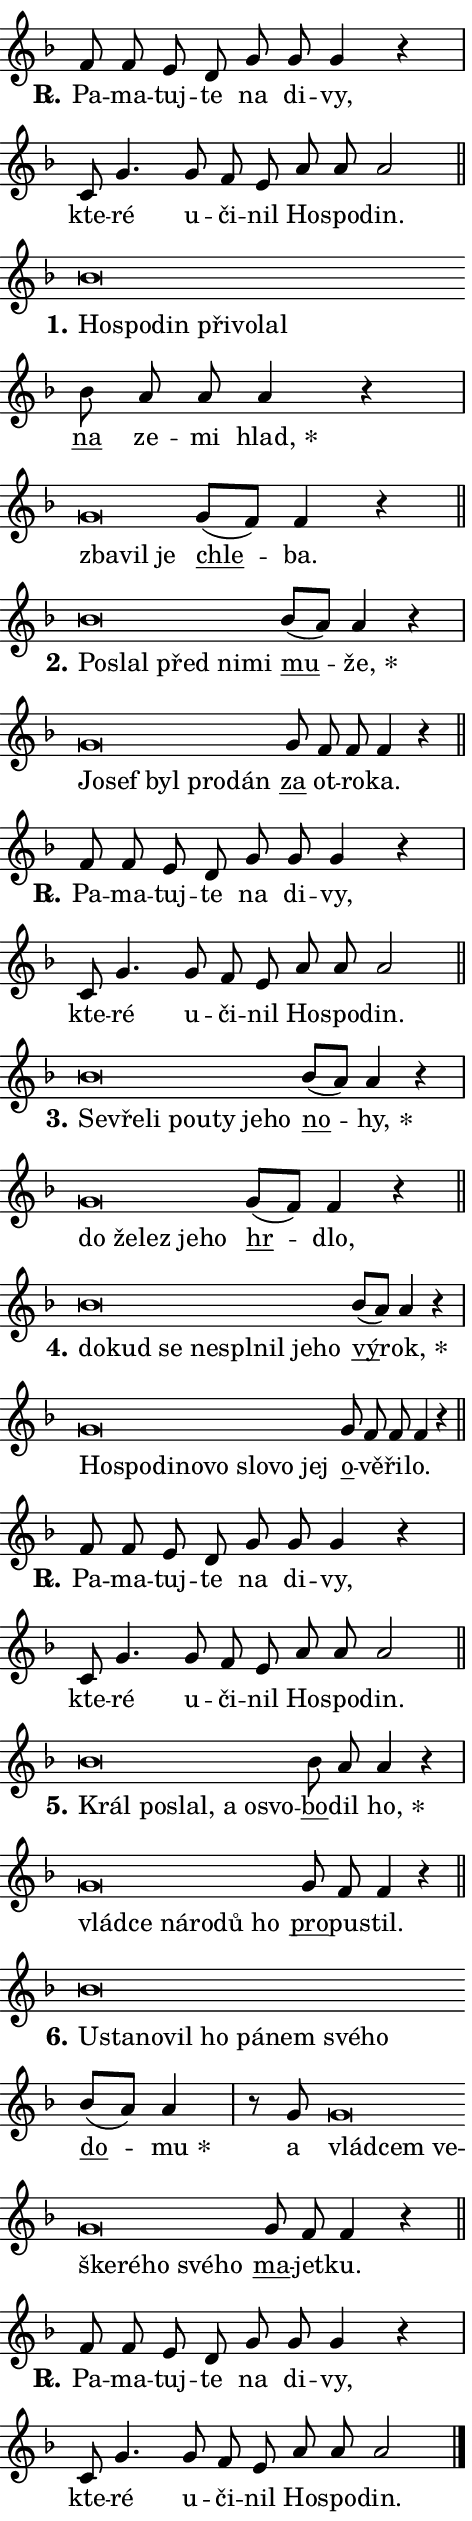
\version "2.24.0"
\header { tagline = "" }
\paper {
  indent = 0\cm
  top-margin = 0\cm
  right-margin = 0.13\cm % to fit lyric hyphens
  bottom-margin = 0\cm
  left-margin = 0\cm
  paper-width = 8\cm
  page-breaking = #ly:one-page-breaking
  system-system-spacing.basic-distance = #11
  score-system-spacing.basic-distance = #11
  ragged-last = ##f
}


%% Author: Thomas Morley
%% https://lists.gnu.org/archive/html/lilypond-user/2020-05/msg00002.html
#(define (line-position grob)
"Returns position of @var[grob} in current system:
   @code{'start}, if at first time-step
   @code{'end}, if at last time-step
   @code{'middle} otherwise
"
  (let* ((col (ly:item-get-column grob))
         (ln (ly:grob-object col 'left-neighbor))
         (rn (ly:grob-object col 'right-neighbor))
         (col-to-check-left (if (ly:grob? ln) ln col))
         (col-to-check-right (if (ly:grob? rn) rn col))
         (break-dir-left
           (and
             (ly:grob-property col-to-check-left 'non-musical #f)
             (ly:item-break-dir col-to-check-left)))
         (break-dir-right
           (and
             (ly:grob-property col-to-check-right 'non-musical #f)
             (ly:item-break-dir col-to-check-right))))
        (cond ((eqv? 1 break-dir-left) 'start)
              ((eqv? -1 break-dir-right) 'end)
              (else 'middle))))

#(define (tranparent-at-line-position vctor)
  (lambda (grob)
  "Relying on @code{line-position} select the relevant enry from @var{vctor}.
Used to determine transparency,"
    (case (line-position grob)
      ((end) (not (vector-ref vctor 0)))
      ((middle) (not (vector-ref vctor 1)))
      ((start) (not (vector-ref vctor 2))))))

noteHeadBreakVisibility =
#(define-music-function (break-visibility)(vector?)
"Makes @code{NoteHead}s transparent relying on @var{break-visibility}"
#{
  \override NoteHead.transparent =
    #(tranparent-at-line-position break-visibility)
#})

#(define delete-ledgers-for-transparent-note-heads
  (lambda (grob)
    "Reads whether a @code{NoteHead} is transparent.
If so this @code{NoteHead} is removed from @code{'note-heads} from
@var{grob}, which is supposed to be @code{LedgerLineSpanner}.
As a result ledgers are not printed for this @code{NoteHead}"
    (let* ((nhds-array (ly:grob-object grob 'note-heads))
           (nhds-list
             (if (ly:grob-array? nhds-array)
                 (ly:grob-array->list nhds-array)
                 '()))
           ;; Relies on the transparent-property being done before
           ;; Staff.LedgerLineSpanner.after-line-breaking is executed.
           ;; This is fragile ...
           (to-keep
             (remove
               (lambda (nhd)
                 (ly:grob-property nhd 'transparent #f))
               nhds-list)))
      ;; TODO find a better method to iterate over grob-arrays, similiar
      ;; to filter/remove etc for lists
      ;; For now rebuilt from scratch
      (set! (ly:grob-object grob 'note-heads)  '())
      (for-each
        (lambda (nhd)
          (ly:pointer-group-interface::add-grob grob 'note-heads nhd))
        to-keep))))

squashNotes = {
  \override NoteHead.X-extent = #'(-0.2 . 0.2)
  \override NoteHead.Y-extent = #'(-0.75 . 0)
  \override NoteHead.stencil =
    #(lambda (grob)
       (let ((pos (ly:grob-property grob 'staff-position)))
         (begin
           (if (< pos -7) (display "ERROR: Lower brevis then expected\n") (display ""))
           (if (<= pos -6) ly:text-interface::print ly:note-head::print))))
}
unSquashNotes = {
  \revert NoteHead.X-extent
  \revert NoteHead.Y-extent
  \revert NoteHead.stencil
}

hideNotes = \noteHeadBreakVisibility #begin-of-line-visible
unHideNotes = \noteHeadBreakVisibility #all-visible

% work-around for resetting accidentals
% https://lilypond.org/doc/v2.23/Documentation/notation/displaying-rhythms#unmetered-music
cadenzaMeasure = {
  \cadenzaOff
  \partial 1024 s1024
  \cadenzaOn
}

#(define-markup-command (accent layout props text) (markup?)
  "Underline accented syllable"
  (interpret-markup layout props
    #{\markup \override #'(offset . 4.3) \underline { #text }#}))

responsum = \markup \concat {
  "R" \hspace #-1.05 \path #0.1 #'((moveto 0 0.07) (lineto 0.9 0.8)) \hspace #0.05 "."
}

spaceSize = #0.6828661417322834 % exact space size for TeX Gyre Schola

\layout {
  \context {
    \Staff
    \remove "Time_signature_engraver"
    \override LedgerLineSpanner.after-line-breaking = #delete-ledgers-for-transparent-note-heads
  }
  \context {
    \Lyrics {
      \override LyricSpace.minimum-distance = \spaceSize
      \override LyricText.font-name = #"TeX Gyre Schola"
      \override LyricText.font-size = 1
      \override StanzaNumber.font-name = #"TeX Gyre Schola Bold"
      \override StanzaNumber.font-size = 1
    }
  }
  \context {
    \Score 
    \override NoteHead.text =
      #(lambda (grob) 
        (let ((pos (ly:grob-property grob 'staff-position)))
          #{\markup {
            \combine
              \halign #-0.55 \raise #(if (= pos -6) 0 0.5) \override #'(thickness . 2) \draw-line #'(3.2 . 0)
              \musicglyph "noteheads.sM1"
          }#}))
  }
}

% magnetic-lyrics.ily
%
%   written by
%     Jean Abou Samra <jean@abou-samra.fr>
%     Werner Lemberg <wl@gnu.org>
%
%   adapted by
%     Jiri Hon <jiri.hon@gmail.com>
%
% Version 2022-Apr-15

% https://www.mail-archive.com/lilypond-user@gnu.org/msg149350.html

#(define (Left_hyphen_pointer_engraver context)
   "Collect syllable-hyphen-syllable occurrences in lyrics and store
them in properties.  This engraver only looks to the left.  For
example, if the lyrics input is @code{foo -- bar}, it does the
following.

@itemize @bullet
@item
Set the @code{text} property of the @code{LyricHyphen} grob between
@q{foo} and @q{bar} to @code{foo}.

@item
Set the @code{left-hyphen} property of the @code{LyricText} grob with
text @q{foo} to the @code{LyricHyphen} grob between @q{foo} and
@q{bar}.
@end itemize

Use this auxiliary engraver in combination with the
@code{lyric-@/text::@/apply-@/magnetic-@/offset!} hook."
   (let ((hyphen #f)
         (text #f))
     (make-engraver
      (acknowledgers
       ((lyric-syllable-interface engraver grob source-engraver)
        (set! text grob)))
      (end-acknowledgers
       ((lyric-hyphen-interface engraver grob source-engraver)
        ;(when (not (grob::has-interface grob 'lyric-space-interface))
          (set! hyphen grob)));)
      ((stop-translation-timestep engraver)
       (when (and text hyphen)
         (ly:grob-set-object! text 'left-hyphen hyphen))
       (set! text #f)
       (set! hyphen #f)))))

#(define (lyric-text::apply-magnetic-offset! grob)
   "If the space between two syllables is less than the value in
property @code{LyricText@/.details@/.squash-threshold}, move the right
syllable to the left so that it gets concatenated with the left
syllable.

Use this function as a hook for
@code{LyricText@/.after-@/line-@/breaking} if the
@code{Left_@/hyphen_@/pointer_@/engraver} is active."
   (let ((hyphen (ly:grob-object grob 'left-hyphen #f)))
     (when hyphen
       (let ((left-text (ly:spanner-bound hyphen LEFT)))
         (when (grob::has-interface left-text 'lyric-syllable-interface)
           (let* ((common (ly:grob-common-refpoint grob left-text X))
                  (this-x-ext (ly:grob-extent grob common X))
                  (left-x-ext
                   (begin
                     ;; Trigger magnetism for left-text.
                     (ly:grob-property left-text 'after-line-breaking)
                     (ly:grob-extent left-text common X)))
                  ;; `delta` is the gap width between two syllables.
                  (delta (- (interval-start this-x-ext)
                            (interval-end left-x-ext)))
                  (details (ly:grob-property grob 'details))
                  (threshold (assoc-get 'squash-threshold details 0.2)))
             (when (< delta threshold)
               (let* (;; We have to manipulate the input text so that
                      ;; ligatures crossing syllable boundaries are not
                      ;; disabled.  For languages based on the Latin
                      ;; script this is essentially a beautification.
                      ;; However, for non-Western scripts it can be a
                      ;; necessity.
                      (lt (ly:grob-property left-text 'text))
                      (rt (ly:grob-property grob 'text))
                      (is-space (grob::has-interface hyphen 'lyric-space-interface))
                      (space (if is-space " " ""))
                      (extra-delta (if is-space spaceSize 0))
                      ;; Append new syllable.
                      (ltrt-space (if (and (string? lt) (string? rt))
                                (string-append lt space rt)
                                (make-concat-markup (list lt space rt))))
                      ;; Right-align `ltrt` to the right side.
                      (ltrt-space-markup (grob-interpret-markup
                               grob
                               (make-translate-markup
                                (cons (interval-length this-x-ext) 0)
                                (make-right-align-markup ltrt-space)))))
                 (begin
                   ;; Don't print `left-text`.
                   (ly:grob-set-property! left-text 'stencil #f)
                   ;; Set text and stencil (which holds all collected
                   ;; syllables so far) and shift it to the left.
                   (ly:grob-set-property! grob 'text ltrt-space)
                   (ly:grob-set-property! grob 'stencil ltrt-space-markup)
                   (ly:grob-translate-axis! grob (- (- delta extra-delta)) X))))))))))


#(define (lyric-hyphen::displace-bounds-first grob)
   ;; Make very sure this callback isn't triggered too early.
   (let ((left (ly:spanner-bound grob LEFT))
         (right (ly:spanner-bound grob RIGHT)))
     (ly:grob-property left 'after-line-breaking)
     (ly:grob-property right 'after-line-breaking)
     (ly:lyric-hyphen::print grob)))

squashThreshold = #0.4

\layout {
  \context {
    \Lyrics
    \consists #Left_hyphen_pointer_engraver
    \override LyricText.after-line-breaking =
      #lyric-text::apply-magnetic-offset!
    \override LyricHyphen.stencil = #lyric-hyphen::displace-bounds-first
    \override LyricText.details.squash-threshold = \squashThreshold
    \override LyricHyphen.minimum-distance = 0
    \override LyricHyphen.minimum-length = \squashThreshold
  }
}

squashText = \override LyricText.details.squash-threshold = 9999
unSquashText = \override LyricText.details.squash-threshold = \squashThreshold

leftText = \override LyricText.self-alignment-X = #LEFT
unLeftText = \revert LyricText.self-alignment-X

starOffset = #(lambda (grob) 
                (let ((x_offset (ly:self-alignment-interface::aligned-on-x-parent grob)))
                  (if (= x_offset 0) 0 (+ x_offset 1.2))))

star = #(define-music-function (syllable)(string?)
"Append star separator at the end of a syllable"
#{
  \once \override LyricText.X-offset = #starOffset
  \lyricmode { \markup {
    #syllable
    \override #'((font-name . "TeX Gyre Schola Bold")) \hspace #0.2 \lower #0.65 \larger "*"
  } }
#})

starAccent = #(define-music-function (syllable)(string?)
"Append star separator at the end of a syllable and make accent"
#{
  \once \override LyricText.X-offset = #starOffset
  \lyricmode { \markup {
    \accent #syllable
    \override #'((font-name . "TeX Gyre Schola Bold")) \hspace #0.2 \lower #0.65 \larger "*"
  } }
#})

breath = #(define-music-function (syllable)(string?)
"Append breathing indicator at the end of a syllable"
#{
  \lyricmode { \markup { #syllable "+" } }
#})

optionalBreath = #(define-music-function (syllable)(string?)
"Append optional breathing indicator at the end of a syllable"
#{
  \lyricmode { \markup { #syllable "(+)" } }
#})


\score {
    <<
        \new Voice = "melody" { \cadenzaOn \key f \major \relative { f'8 f e d g g g4 r \cadenzaMeasure \bar "|" c,8 g'4. \bar "" g8 f e \bar "" a a a2 \cadenzaMeasure \bar "||" \break } }
        \new Lyrics \lyricsto "melody" { \lyricmode { \set stanza = \responsum
Pa -- ma -- tuj -- te na di -- vy, kte -- ré u -- či -- nil Ho -- spo -- din. } }
    >>
    \layout {}
}

\score {
    <<
        \new Voice = "melody" { \cadenzaOn \key f \major \relative { \squashNotes bes'\breve*1/16 \hideNotes \breve*1/16 \bar "" \breve*1/16 \bar "" \breve*1/16 \bar "" \breve*1/16 \breve*1/16 \bar "" \unHideNotes \unSquashNotes \bar "" bes8 a a a4 r \cadenzaMeasure \bar "|" \squashNotes g\breve*1/16 \hideNotes \breve*1/16 \breve*1/16 \bar "" \unHideNotes \unSquashNotes \bar "" g8[( f)] f4 r \cadenzaMeasure \bar "||" \break } }
        \new Lyrics \lyricsto "melody" { \lyricmode { \set stanza = "1."
\leftText Ho -- \squashText spo -- din při -- vo -- lal \unLeftText \unSquashText \markup \accent na ze -- mi \star hlad, \leftText zba -- \squashText vil je \unLeftText \unSquashText \markup \accent chle -- ba. } }
    >>
    \layout {}
}

\score {
    <<
        \new Voice = "melody" { \cadenzaOn \key f \major \relative { \squashNotes bes'\breve*1/16 \hideNotes \breve*1/16 \bar "" \breve*1/16 \bar "" \breve*1/16 \breve*1/16 \bar "" \unHideNotes \unSquashNotes \bar "" bes8[( a)] a4 r \cadenzaMeasure \bar "|" \squashNotes g\breve*1/16 \hideNotes \breve*1/16 \bar "" \breve*1/16 \bar "" \breve*1/16 \breve*1/16 \bar "" \unHideNotes \unSquashNotes \bar "" g8 f f f4 r \cadenzaMeasure \bar "||" \break } }
        \new Lyrics \lyricsto "melody" { \lyricmode { \set stanza = "2."
\leftText Po -- \squashText slal před ni -- mi \unLeftText \unSquashText \markup \accent mu -- \star že, \leftText Jo -- \squashText sef byl pro -- dán \unLeftText \unSquashText \markup \accent za ot -- ro -- ka. } }
    >>
    \layout {}
}

\score {
    <<
        \new Voice = "melody" { \cadenzaOn \key f \major \relative { f'8 f e d g g g4 r \cadenzaMeasure \bar "|" c,8 g'4. \bar "" g8 f e \bar "" a a a2 \cadenzaMeasure \bar "||" \break } }
        \new Lyrics \lyricsto "melody" { \lyricmode { \set stanza = \responsum
Pa -- ma -- tuj -- te na di -- vy, kte -- ré u -- či -- nil Ho -- spo -- din. } }
    >>
    \layout {}
}

\score {
    <<
        \new Voice = "melody" { \cadenzaOn \key f \major \relative { \squashNotes bes'\breve*1/16 \hideNotes \breve*1/16 \bar "" \breve*1/16 \bar "" \breve*1/16 \bar "" \breve*1/16 \bar "" \breve*1/16 \breve*1/16 \bar "" \unHideNotes \unSquashNotes \bar "" bes8[( a)] a4 r \cadenzaMeasure \bar "|" \squashNotes g\breve*1/16 \hideNotes \breve*1/16 \bar "" \breve*1/16 \bar "" \breve*1/16 \breve*1/16 \bar "" \unHideNotes \unSquashNotes \bar "" g8[( f)] f4 r \cadenzaMeasure \bar "||" \break } }
        \new Lyrics \lyricsto "melody" { \lyricmode { \set stanza = "3."
\leftText Se -- \squashText vře -- li pou -- ty je -- ho \unLeftText \unSquashText \markup \accent no -- \star hy, \leftText do \squashText že -- lez je -- ho \unLeftText \unSquashText \markup \accent hr -- dlo, } }
    >>
    \layout {}
}

\score {
    <<
        \new Voice = "melody" { \cadenzaOn \key f \major \relative { \squashNotes bes'\breve*1/16 \hideNotes \breve*1/16 \bar "" \breve*1/16 \bar "" \breve*1/16 \bar "" \breve*1/16 \bar "" \breve*1/16 \bar "" \breve*1/16 \breve*1/16 \bar "" \unHideNotes \unSquashNotes \bar "" bes8[( a)] a4 r \cadenzaMeasure \bar "|" \squashNotes g\breve*1/16 \hideNotes \breve*1/16 \bar "" \breve*1/16 \bar "" \breve*1/16 \bar "" \breve*1/16 \bar "" \breve*1/16 \bar "" \breve*1/16 \breve*1/16 \bar "" \unHideNotes \unSquashNotes \bar "" g8 f f f4 r \cadenzaMeasure \bar "||" \break } }
        \new Lyrics \lyricsto "melody" { \lyricmode { \set stanza = "4."
\leftText do -- \squashText kud se nes -- pl -- nil je -- ho \unLeftText \unSquashText \markup \accent vý -- \star rok, \leftText Ho -- \squashText spo -- di -- no -- vo slo -- vo jej \unLeftText \unSquashText \markup \accent o -- vě -- ři -- lo. } }
    >>
    \layout {}
}

\score {
    <<
        \new Voice = "melody" { \cadenzaOn \key f \major \relative { f'8 f e d g g g4 r \cadenzaMeasure \bar "|" c,8 g'4. \bar "" g8 f e \bar "" a a a2 \cadenzaMeasure \bar "||" \break } }
        \new Lyrics \lyricsto "melody" { \lyricmode { \set stanza = \responsum
Pa -- ma -- tuj -- te na di -- vy, kte -- ré u -- či -- nil Ho -- spo -- din. } }
    >>
    \layout {}
}

\score {
    <<
        \new Voice = "melody" { \cadenzaOn \key f \major \relative { \squashNotes bes'\breve*1/16 \hideNotes \breve*1/16 \bar "" \breve*1/16 \bar "" \breve*1/16 \bar "" \breve*1/16 \breve*1/16 \bar "" \unHideNotes \unSquashNotes \bar "" bes8 a a4 r \cadenzaMeasure \bar "|" \squashNotes g\breve*1/16 \hideNotes \breve*1/16 \bar "" \breve*1/16 \bar "" \breve*1/16 \bar "" \breve*1/16 \breve*1/16 \bar "" \unHideNotes \unSquashNotes \bar "" g8 f f4 r \cadenzaMeasure \bar "||" \break } }
        \new Lyrics \lyricsto "melody" { \lyricmode { \set stanza = "5."
\leftText Král \squashText po -- slal, a o -- svo -- \unLeftText \unSquashText \markup \accent bo -- dil \star ho, \leftText vlád -- \squashText ce ná -- ro -- dů ho \unLeftText \unSquashText \markup \accent pro -- pu -- stil. } }
    >>
    \layout {}
}

\score {
    <<
        \new Voice = "melody" { \cadenzaOn \key f \major \relative { \squashNotes bes'\breve*1/16 \hideNotes \breve*1/16 \bar "" \breve*1/16 \bar "" \breve*1/16 \bar "" \breve*1/16 \bar "" \breve*1/16 \bar "" \breve*1/16 \bar "" \breve*1/16 \breve*1/16 \bar "" \unHideNotes \unSquashNotes \bar "" bes8[( a)] a4 \cadenzaMeasure \bar "|" r8 g \squashNotes g\breve*1/16 \hideNotes \breve*1/16 \bar "" \breve*1/16 \bar "" \breve*1/16 \bar "" \breve*1/16 \bar "" \breve*1/16 \bar "" \breve*1/16 \breve*1/16 \bar "" \unHideNotes \unSquashNotes \bar "" g8 f f4 r \cadenzaMeasure \bar "||" \break } }
        \new Lyrics \lyricsto "melody" { \lyricmode { \set stanza = "6."
\leftText U -- \squashText sta -- no -- vil ho pá -- nem své -- ho \unLeftText \unSquashText \markup \accent do -- \star mu a \leftText vlád -- \squashText cem ve -- ške -- ré -- ho své -- ho \unLeftText \unSquashText \markup \accent ma -- jet -- ku. } }
    >>
    \layout {}
}

\score {
    <<
        \new Voice = "melody" { \cadenzaOn \key f \major \relative { f'8 f e d g g g4 r \cadenzaMeasure \bar "|" c,8 g'4. \bar "" g8 f e \bar "" a a a2 \cadenzaMeasure \bar "||" \break } \bar "|." }
        \new Lyrics \lyricsto "melody" { \lyricmode { \set stanza = \responsum
Pa -- ma -- tuj -- te na di -- vy, kte -- ré u -- či -- nil Ho -- spo -- din. } }
    >>
    \layout {}
}
